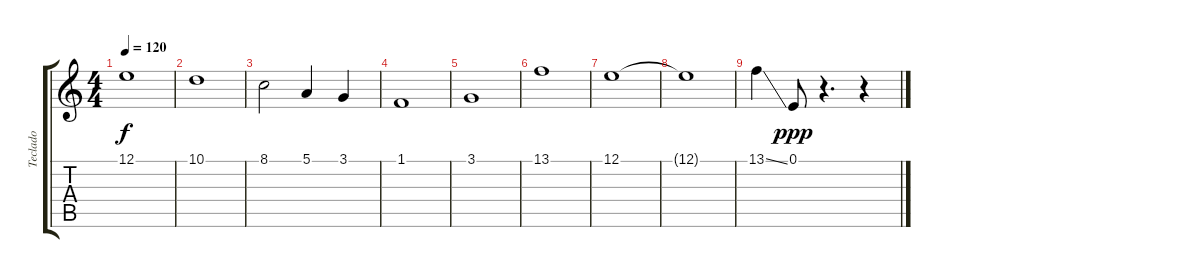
\track ("Teclado" "Teclado") {instrument stringensemble1}
\staff {score tabs}
\tuning (E4 B3 G3 D3 A2 E2) {hide}
\ts (4 4)
\tempo 120
\clef g2
\ks c
12.1.1{dy f} |
10.1.1 |
8.1.2 5.1.4 3.1.4 |
1.1.1 |
3.1.1 |
13.1.1{volume 10} |
12.1.1 |
12.1{t}.1 |
13.1{ss}.4 0.1.8{dy ppp volume 0} r.4{d volume 13} r.4
